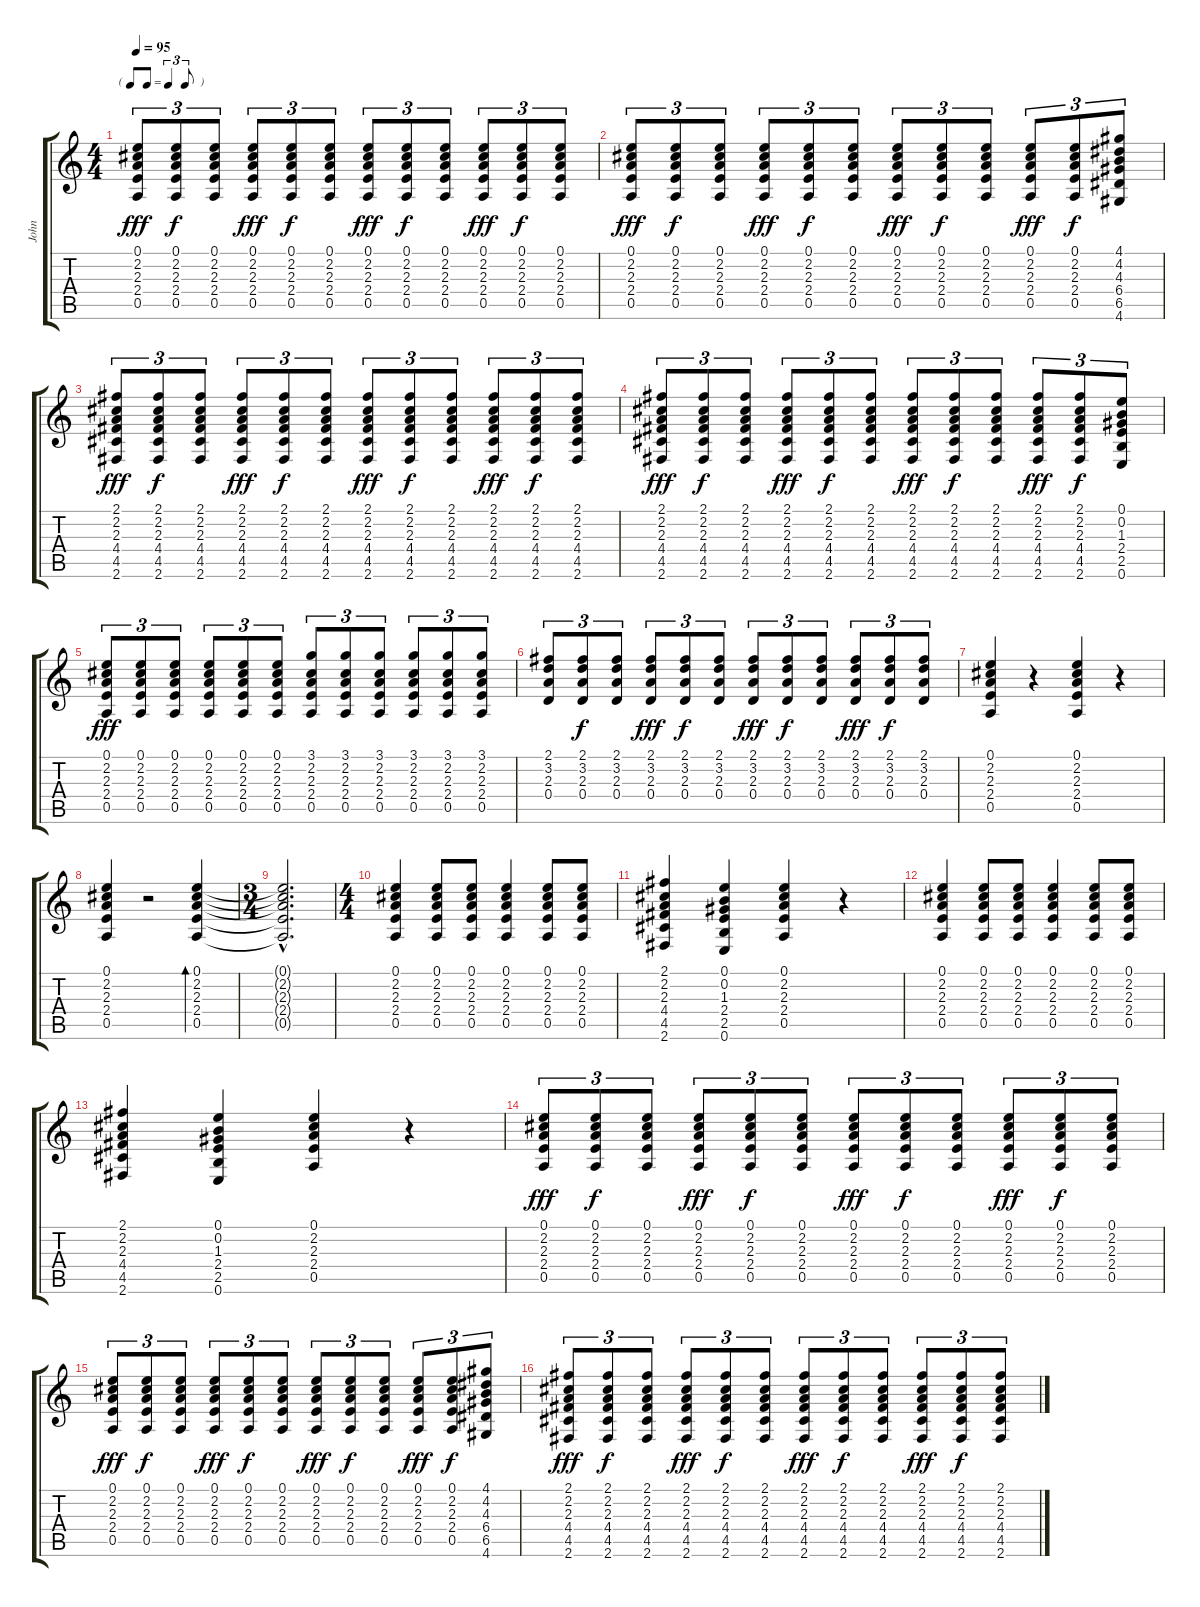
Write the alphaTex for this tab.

\track ("John" "John") {instrument acousticguitarsteel}
\staff {score tabs}
\tuning (E4 B3 G3 D3 A2 E2) {hide}
\ts (4 4)
\tf triplet8th
\tempo 95
\clef g2
\ks c
(0.1 2.2 2.3 2.4 0.5).8{tu (3 2) dy fff} (0.1 2.2 2.3 2.4 0.5).8{tu (3 2) dy f} (0.1 2.2 2.3 2.4 0.5).8{tu (3 2)} (0.1 2.2 2.3 2.4 0.5).8{tu (3 2) dy fff} (0.1 2.2 2.3 2.4 0.5).8{tu (3 2) dy f} (0.1 2.2 2.3 2.4 0.5).8{tu (3 2)} (0.1 2.2 2.3 2.4 0.5).8{tu (3 2) dy fff} (0.1 2.2 2.3 2.4 0.5).8{tu (3 2) dy f} (0.1 2.2 2.3 2.4 0.5).8{tu (3 2)} (0.1 2.2 2.3 2.4 0.5).8{tu (3 2) dy fff} (0.1 2.2 2.3 2.4 0.5).8{tu (3 2) dy f} (0.1 2.2 2.3 2.4 0.5).8{tu (3 2)} |
(0.1 2.2 2.3 2.4 0.5).8{tu (3 2) dy fff} (0.1 2.2 2.3 2.4 0.5).8{tu (3 2) dy f} (0.1 2.2 2.3 2.4 0.5).8{tu (3 2)} (0.1 2.2 2.3 2.4 0.5).8{tu (3 2) dy fff} (0.1 2.2 2.3 2.4 0.5).8{tu (3 2) dy f} (0.1 2.2 2.3 2.4 0.5).8{tu (3 2)} (0.1 2.2 2.3 2.4 0.5).8{tu (3 2) dy fff} (0.1 2.2 2.3 2.4 0.5).8{tu (3 2) dy f} (0.1 2.2 2.3 2.4 0.5).8{tu (3 2)} (0.1 2.2 2.3 2.4 0.5).8{tu (3 2) dy fff} (0.1 2.2 2.3 2.4 0.5).8{tu (3 2) dy f} (4.1 4.2 4.3 6.4 6.5 4.6).8{tu (3 2)} |
(2.1 2.2 2.3 4.4 4.5 2.6).8{tu (3 2) dy fff} (2.1 2.2 2.3 4.4 4.5 2.6).8{tu (3 2) dy f} (2.1 2.2 2.3 4.4 4.5 2.6).8{tu (3 2)} (2.1 2.2 2.3 4.4 4.5 2.6).8{tu (3 2) dy fff} (2.1 2.2 2.3 4.4 4.5 2.6).8{tu (3 2) dy f} (2.1 2.2 2.3 4.4 4.5 2.6).8{tu (3 2)} (2.1 2.2 2.3 4.4 4.5 2.6).8{tu (3 2) dy fff} (2.1 2.2 2.3 4.4 4.5 2.6).8{tu (3 2) dy f} (2.1 2.2 2.3 4.4 4.5 2.6).8{tu (3 2)} (2.1 2.2 2.3 4.4 4.5 2.6).8{tu (3 2) dy fff} (2.1 2.2 2.3 4.4 4.5 2.6).8{tu (3 2) dy f} (2.1 2.2 2.3 4.4 4.5 2.6).8{tu (3 2)} |
(2.1 2.2 2.3 4.4 4.5 2.6).8{tu (3 2) dy fff} (2.1 2.2 2.3 4.4 4.5 2.6).8{tu (3 2) dy f} (2.1 2.2 2.3 4.4 4.5 2.6).8{tu (3 2)} (2.1 2.2 2.3 4.4 4.5 2.6).8{tu (3 2) dy fff} (2.1 2.2 2.3 4.4 4.5 2.6).8{tu (3 2) dy f} (2.1 2.2 2.3 4.4 4.5 2.6).8{tu (3 2)} (2.1 2.2 2.3 4.4 4.5 2.6).8{tu (3 2) dy fff} (2.1 2.2 2.3 4.4 4.5 2.6).8{tu (3 2) dy f} (2.1 2.2 2.3 4.4 4.5 2.6).8{tu (3 2)} (2.1 2.2 2.3 4.4 4.5 2.6).8{tu (3 2) dy fff} (2.1 2.2 2.3 4.4 4.5 2.6).8{tu (3 2) dy f} (0.1 0.2 1.3 2.4 2.5 0.6).8{tu (3 2)} |
(0.1 2.2 2.3 2.4 0.5).8{tu (3 2) dy fff} (0.1 2.2 2.3 2.4 0.5).8{tu (3 2)} (0.1 2.2 2.3 2.4 0.5).8{tu (3 2)} (0.1 2.2 2.3 2.4 0.5).8{tu (3 2)} (0.1 2.2 2.3 2.4 0.5).8{tu (3 2)} (0.1 2.2 2.3 2.4 0.5).8{tu (3 2)} (3.1 2.2 2.3 2.4 0.5).8{tu (3 2)} (3.1 2.2 2.3 2.4 0.5).8{tu (3 2)} (3.1 2.2 2.3 2.4 0.5).8{tu (3 2)} (3.1 2.2 2.3 2.4 0.5).8{tu (3 2)} (3.1 2.2 2.3 2.4 0.5).8{tu (3 2)} (3.1 2.2 2.3 2.4 0.5).8{tu (3 2)} |
(2.1 3.2 2.3 0.4).8{tu (3 2)} (2.1 3.2 2.3 0.4).8{tu (3 2) dy f} (2.1 3.2 2.3 0.4).8{tu (3 2)} (2.1 3.2 2.3 0.4).8{tu (3 2) dy fff} (2.1 3.2 2.3 0.4).8{tu (3 2) dy f} (2.1 3.2 2.3 0.4).8{tu (3 2)} (2.1 3.2 2.3 0.4).8{tu (3 2) dy fff} (2.1 3.2 2.3 0.4).8{tu (3 2) dy f} (2.1 3.2 2.3 0.4).8{tu (3 2)} (2.1 3.2 2.3 0.4).8{tu (3 2) dy fff} (2.1 3.2 2.3 0.4).8{tu (3 2) dy f} (2.1 3.2 2.3 0.4).8{tu (3 2)} |
(0.1 2.2 2.3 2.4 0.5).4 r.4 (0.1 2.2 2.3 2.4 0.5).4 r.4 |
(0.1 2.2 2.3 2.4 0.5).4 r.2 (0.1 2.2 2.3 2.4 0.5).4{bd 240} |
\ts (3 4)
(0.1{hac t} 2.2{hac t} 2.3{hac t} 2.4{hac t} 0.5{hac t}).2{d} |
\ts (4 4)
(0.1 2.2 2.3 2.4 0.5).4 (0.1 2.2 2.3 2.4 0.5).8 (0.1 2.2 2.3 2.4 0.5).8 (0.1 2.2 2.3 2.4 0.5).4 (0.1 2.2 2.3 2.4 0.5).8 (0.1 2.2 2.3 2.4 0.5).8 |
(2.1 2.2 2.3 4.4 4.5 2.6).4 (0.1 0.2 1.3 2.4 2.5 0.6).4 (0.1 2.2 2.3 2.4 0.5).4 r.4 |
(0.1 2.2 2.3 2.4 0.5).4 (0.1 2.2 2.3 2.4 0.5).8 (0.1 2.2 2.3 2.4 0.5).8 (0.1 2.2 2.3 2.4 0.5).4 (0.1 2.2 2.3 2.4 0.5).8 (0.1 2.2 2.3 2.4 0.5).8 |
(2.1 2.2 2.3 4.4 4.5 2.6).4 (0.1 0.2 1.3 2.4 2.5 0.6).4 (0.1 2.2 2.3 2.4 0.5).4 r.4 |
(0.1 2.2 2.3 2.4 0.5).8{tu (3 2) dy fff} (0.1 2.2 2.3 2.4 0.5).8{tu (3 2) dy f} (0.1 2.2 2.3 2.4 0.5).8{tu (3 2)} (0.1 2.2 2.3 2.4 0.5).8{tu (3 2) dy fff} (0.1 2.2 2.3 2.4 0.5).8{tu (3 2) dy f} (0.1 2.2 2.3 2.4 0.5).8{tu (3 2)} (0.1 2.2 2.3 2.4 0.5).8{tu (3 2) dy fff} (0.1 2.2 2.3 2.4 0.5).8{tu (3 2) dy f} (0.1 2.2 2.3 2.4 0.5).8{tu (3 2)} (0.1 2.2 2.3 2.4 0.5).8{tu (3 2) dy fff} (0.1 2.2 2.3 2.4 0.5).8{tu (3 2) dy f} (0.1 2.2 2.3 2.4 0.5).8{tu (3 2)} |
(0.1 2.2 2.3 2.4 0.5).8{tu (3 2) dy fff} (0.1 2.2 2.3 2.4 0.5).8{tu (3 2) dy f} (0.1 2.2 2.3 2.4 0.5).8{tu (3 2)} (0.1 2.2 2.3 2.4 0.5).8{tu (3 2) dy fff} (0.1 2.2 2.3 2.4 0.5).8{tu (3 2) dy f} (0.1 2.2 2.3 2.4 0.5).8{tu (3 2)} (0.1 2.2 2.3 2.4 0.5).8{tu (3 2) dy fff} (0.1 2.2 2.3 2.4 0.5).8{tu (3 2) dy f} (0.1 2.2 2.3 2.4 0.5).8{tu (3 2)} (0.1 2.2 2.3 2.4 0.5).8{tu (3 2) dy fff} (0.1 2.2 2.3 2.4 0.5).8{tu (3 2) dy f} (4.1 4.2 4.3 6.4 6.5 4.6).8{tu (3 2)} |
(2.1 2.2 2.3 4.4 4.5 2.6).8{tu (3 2) dy fff} (2.1 2.2 2.3 4.4 4.5 2.6).8{tu (3 2) dy f} (2.1 2.2 2.3 4.4 4.5 2.6).8{tu (3 2)} (2.1 2.2 2.3 4.4 4.5 2.6).8{tu (3 2) dy fff} (2.1 2.2 2.3 4.4 4.5 2.6).8{tu (3 2) dy f} (2.1 2.2 2.3 4.4 4.5 2.6).8{tu (3 2)} (2.1 2.2 2.3 4.4 4.5 2.6).8{tu (3 2) dy fff} (2.1 2.2 2.3 4.4 4.5 2.6).8{tu (3 2) dy f} (2.1 2.2 2.3 4.4 4.5 2.6).8{tu (3 2)} (2.1 2.2 2.3 4.4 4.5 2.6).8{tu (3 2) dy fff} (2.1 2.2 2.3 4.4 4.5 2.6).8{tu (3 2) dy f} (2.1 2.2 2.3 4.4 4.5 2.6).8{tu (3 2)}
